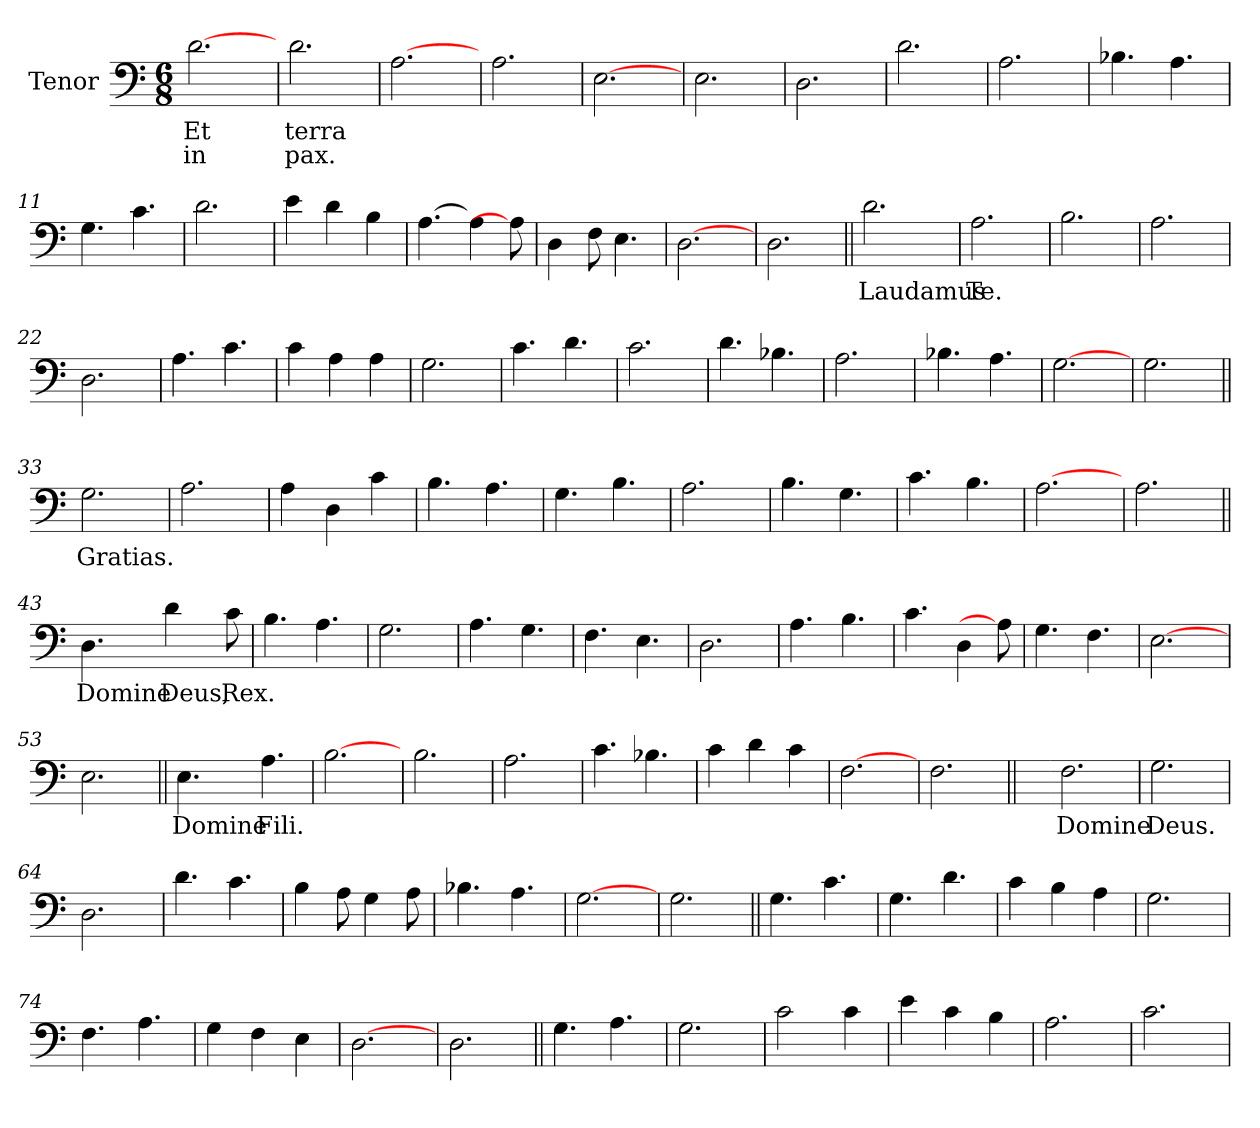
**kern	**text	**text
*part1	*part1	*part1
*staff1	*staff1	*staff1
*I"Tenor	*	*
!!LO:PB:g=z
*clefF4	*	*
*k[]	*	*
*C:	*	*
*M6/8	*	*
=1	=1	=1
!	!LO:LY:b:color=#000000	!LO:LY:b:color=#000000
[2.di\	Et	in
=2	=2	=2
!	!LO:LY:b:color=#000000	!LO:LY:b:color=#000000
2.di\	terra	pax.
=3	=3	=3
[2.Ai\	.	.
=4	=4	=4
2.Ai\	.	.
=5	=5	=5
[2.Ei\	.	.
=6	=6	=6
2.Ei\	.	.
=7	=7	=7
2.Di\	.	.
=8	=8	=8
2.di\	.	.
=9	=9	=9
2.Ai\	.	.
=10	=10	=10
4.B-Xi\	.	.
4.Ai\	.	.
!!LO:LB:g=z
=11	=11	=11
4.Gi\	.	.
4.ci\	.	.
=12	=12	=12
2.di\	.	.
=13	=13	=13
4ei\	.	.
4di\	.	.
4Bi\	.	.
=14	=14	=14
[4.Ai\	.	.
4Ai\]	.	.
8Ai\L]	.	.
=15	=15	=15
4Di\	.	.
8Fi\L	.	.
4.Ei\	.	.
=16	=16	=16
[2.Di\	.	.
=17	=17	=17
2.Di\	.	.
=18||	=18||	=18||
!	!LO:LY:b:color=#000000	!
2.di\	Laudamus	.
=19	=19	=19
!	!LO:LY:b:color=#000000	!
2.Ai\	Te.	.
=20	=20	=20
2.Bi\	.	.
!!LO:LB:g=z
=21	=21	=21
2.Ai\	.	.
=22	=22	=22
2.Di\	.	.
=23	=23	=23
4.Ai\	.	.
4.ci\	.	.
=24	=24	=24
4ci\	.	.
4Ai\	.	.
4Ai\	.	.
=25	=25	=25
2.Gi\	.	.
=26	=26	=26
4.ci\	.	.
4.di\	.	.
=27	=27	=27
2.ci\	.	.
=28	=28	=28
4.di\	.	.
4.B-Xi\	.	.
=29	=29	=29
2.Ai\	.	.
=30	=30	=30
4.B-Xi\	.	.
4.Ai\	.	.
!!LO:LB:g=z
=31	=31	=31
[2.Gi\	.	.
=32	=32	=32
2.Gi\	.	.
=33||	=33||	=33||
!	!LO:LY:b:color=#000000	!
2.Gi\	Gratias.	.
=34	=34	=34
2.Ai\	.	.
=35	=35	=35
4Ai\	.	.
4Di\	.	.
4ci\	.	.
=36	=36	=36
4.Bi\	.	.
4.Ai\	.	.
=37	=37	=37
4.Gi\	.	.
4.Bi\	.	.
=38	=38	=38
2.Ai\	.	.
=39	=39	=39
4.Bi\	.	.
4.Gi\	.	.
=40	=40	=40
4.ci\	.	.
4.Bi\	.	.
!!LO:LB:g=z
=41	=41	=41
[2.Ai\	.	.
=42	=42	=42
2.Ai\	.	.
=43||	=43||	=43||
!	!LO:LY:b:color=#000000	!
4.Di\	Domine	.
!	!LO:LY:b:color=#000000	!
4di\	Deus,	.
!	!LO:LY:b:color=#000000	!
8ci\L	Rex.	.
=44	=44	=44
4.Bi\	.	.
4.Ai\	.	.
=45	=45	=45
2.Gi\	.	.
=46	=46	=46
4.Ai\	.	.
4.Gi\	.	.
=47	=47	=47
4.Fi\	.	.
4.Ei\	.	.
=48	=48	=48
2.Di\	.	.
=49	=49	=49
4.Ai\	.	.
4.Bi\	.	.
!!LO:LB:g=z
=50	=50	=50
4.ci\	.	.
4Di\	.	.
8Ai\L]	.	.
=51	=51	=51
4.Gi\	.	.
4.Fi\	.	.
=52	=52	=52
[2.Ei\	.	.
=53	=53	=53
2.Ei\	.	.
=54||	=54||	=54||
!	!LO:LY:b:color=#000000	!
4.Ei\	Domine	.
!	!LO:LY:b:color=#000000	!
4.Ai\	Fili.	.
=55	=55	=55
[2.Bi\	.	.
=56	=56	=56
2.Bi\	.	.
=57	=57	=57
2.Ai\	.	.
=58	=58	=58
4.ci\	.	.
4.B-Xi\	.	.
=59	=59	=59
4ci\	.	.
4di\	.	.
4ci\	.	.
!!LO:LB:g=z
=60	=60	=60
[2.Fi\	.	.
=61	=61	=61
2.Fi\	.	.
=62||	=62||	=62||
!	!LO:LY:b:color=#000000	!
2.Fi\	Domine	.
=63	=63	=63
!	!LO:LY:b:color=#000000	!
2.Gi\	Deus.	.
=64	=64	=64
2.Di\	.	.
=65	=65	=65
4.di\	.	.
4.ci\	.	.
=66	=66	=66
4Bi\	.	.
8Ai\L	.	.
4Gi\	.	.
8Ai\L	.	.
=67	=67	=67
4.B-Xi\	.	.
4.Ai\	.	.
=68	=68	=68
[2.Gi\	.	.
=69	=69	=69
2.Gi\	.	.
!!LO:LB:g=z
=70||	=70||	=70||
4.Gi\	.	.
4.ci\	.	.
=71	=71	=71
4.Gi\	.	.
4.di\	.	.
=72	=72	=72
4ci\	.	.
4Bi\	.	.
4Ai\	.	.
=73	=73	=73
2.Gi\	.	.
=74	=74	=74
4.Fi\	.	.
4.Ai\	.	.
=75	=75	=75
4Gi\	.	.
4Fi\	.	.
4Ei\	.	.
=76	=76	=76
[2.Di\	.	.
=77	=77	=77
2.Di\	.	.
=78||	=78||	=78||
4.Gi\	.	.
4.Ai\	.	.
=79	=79	=79
2.Gi\	.	.
!!LO:LB:g=z
=80	=80	=80
2ci\	.	.
4ci\	.	.
=81	=81	=81
4ei\	.	.
4ci\	.	.
4Bi\	.	.
=82	=82	=82
2.Ai\	.	.
=83	=83	=83
2.ci\	.	.
=	=	=
*-	*-	*-
